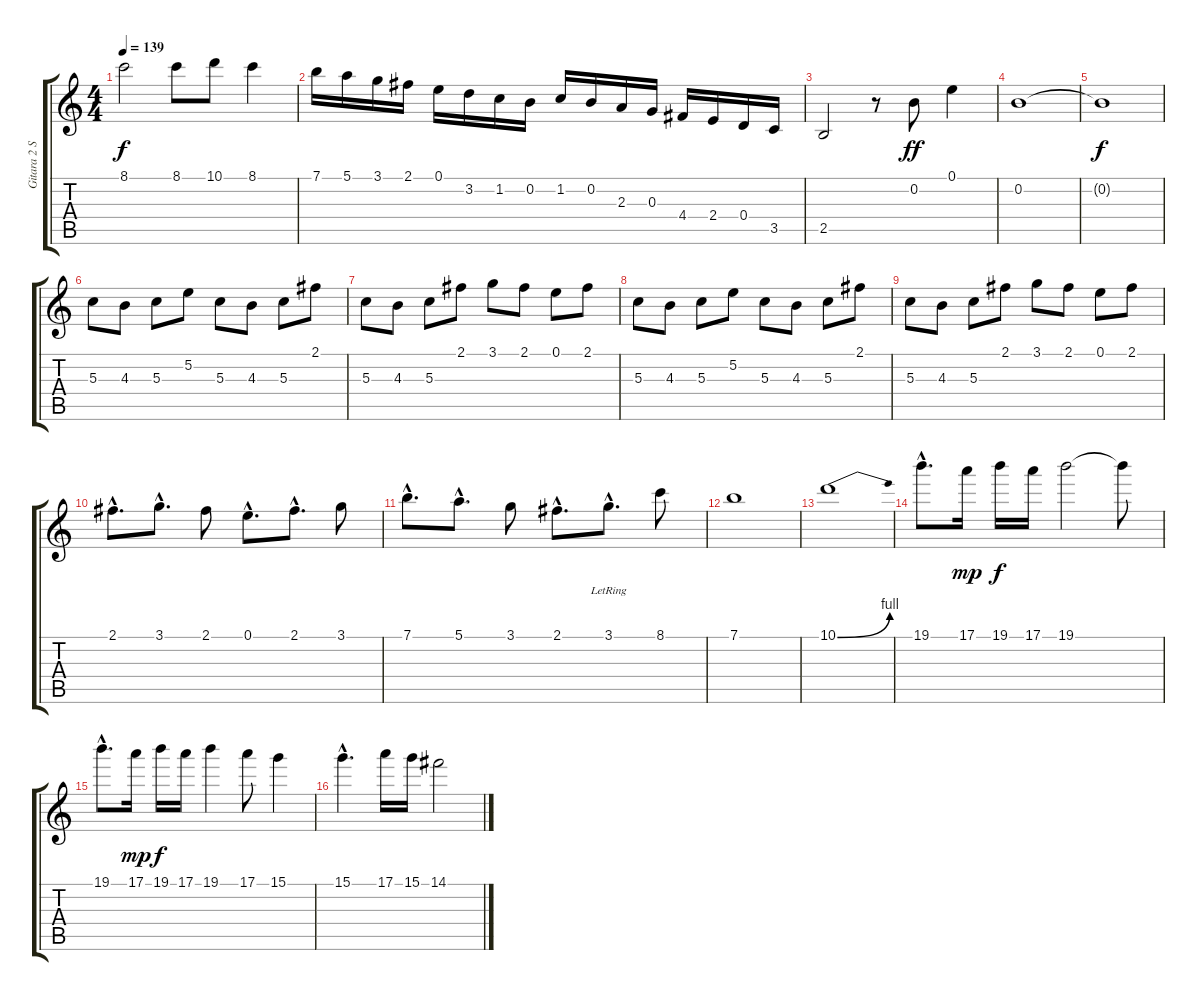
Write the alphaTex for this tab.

\track ("Gitara 2 Solo" "Gitara 2 S") {instrument overdrivenguitar}
\staff {score tabs}
\tuning (E4 B3 G3 D3 A2 E2) {hide}
\ts (4 4)
\tempo 139
\clef g2
\ks c
8.1.2{dy f} 8.1.8 10.1.8 8.1.4 |
7.1.16 5.1.16 3.1.16 2.1.16 0.1.16 3.2.16 1.2.16 0.2.16 1.2.16 0.2.16 2.3.16 0.3.16 4.4.16 2.4.16 0.4.16 3.5.16 |
2.5.2 r.8 0.2.8{dy ff} 0.1.4 |
0.2.1 |
0.2{t}.1{dy f} |
5.3.8 4.3.8 5.3.8 5.2.8 5.3.8 4.3.8 5.3.8 2.1.8 |
5.3.8 4.3.8 5.3.8 2.1.8 3.1.8 2.1.8 0.1.8 2.1.8 |
5.3.8 4.3.8 5.3.8 5.2.8 5.3.8 4.3.8 5.3.8 2.1.8 |
5.3.8 4.3.8 5.3.8 2.1.8 3.1.8 2.1.8 0.1.8 2.1.8 |
2.1{hac}.8{d} 3.1{hac}.8{d} 2.1.8 0.1{hac}.8{d} 2.1{hac}.8{d} 3.1.8 |
7.1{hac}.8{d} 5.1{hac}.8{d} 3.1.8 2.1{hac}.8{d} 3.1{hac lr}.8{d} 8.1.8 |
7.1.1 |
10.1{be (bend 0 0 60 4)}.1 |
19.1{hac}.8{d} 17.1.16{dy mp} 19.1.16{dy f} 17.1.16 19.1.2 19.1{t}.8 |
19.1{hac}.8{d} 17.1.16{dy mp} 19.1.16{dy f} 17.1.16 19.1.4 17.1.8 15.1.4 |
15.1{hac}.4{d} 17.1.16 15.1.16 14.1.2
